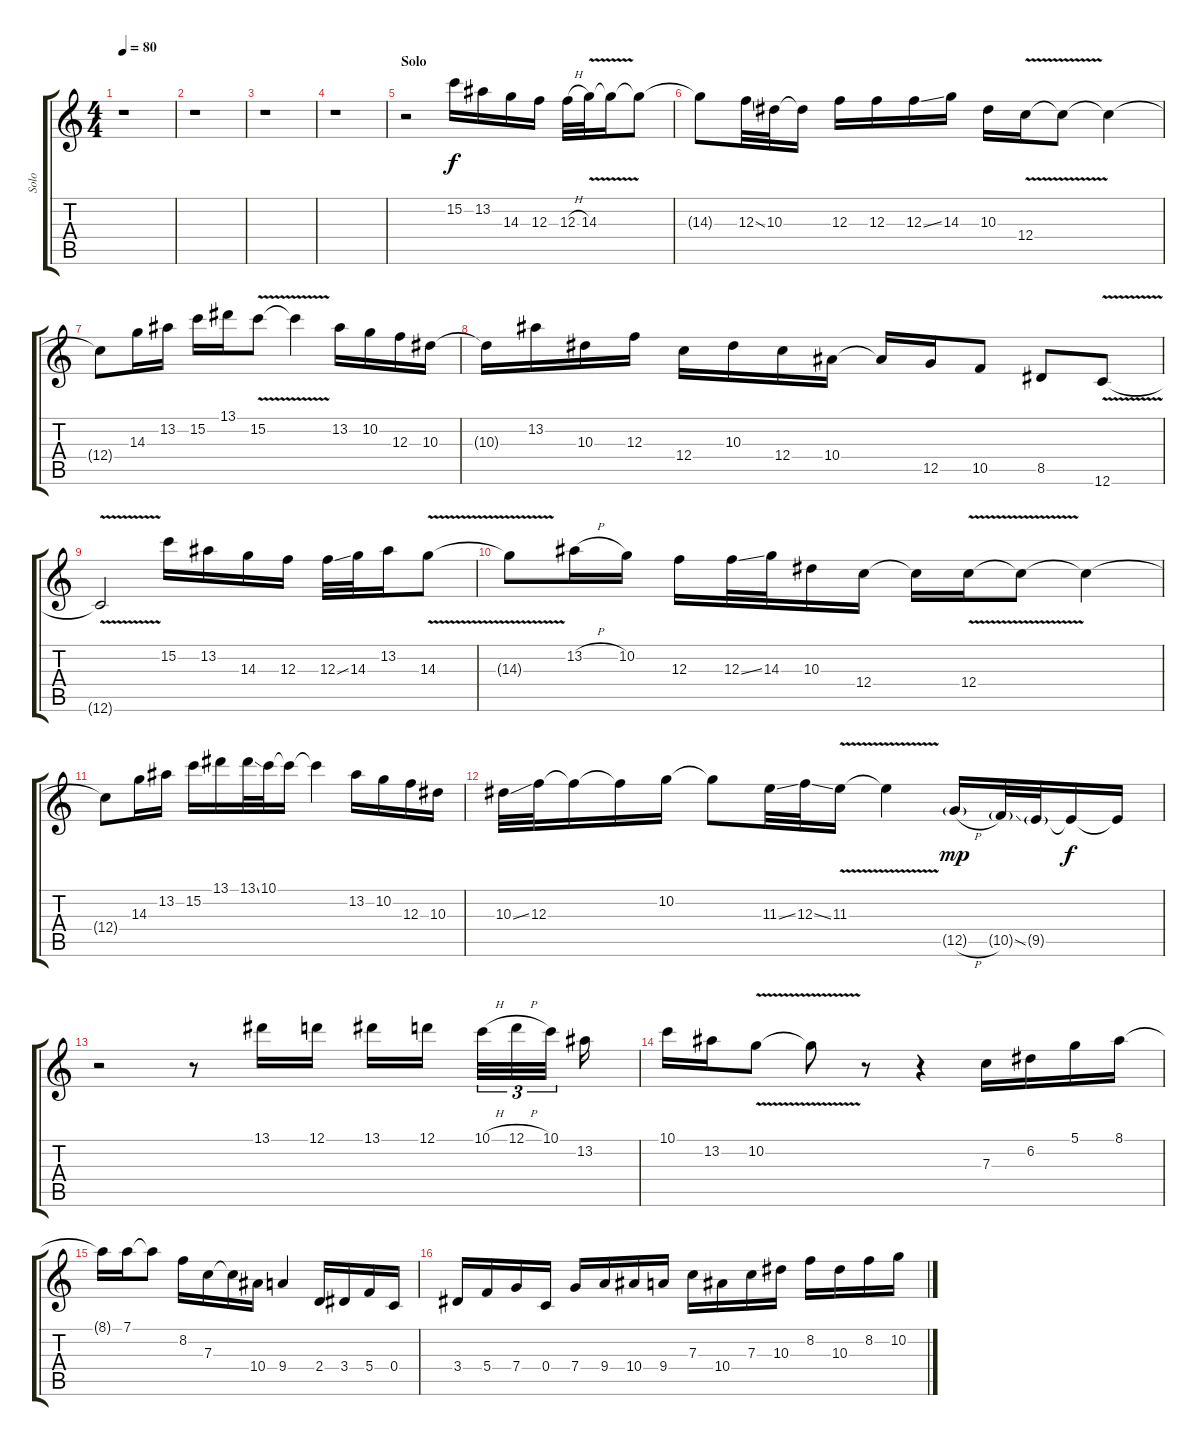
\track ("Solo" "Solo") {instrument acousticguitarsteel}
\staff {score tabs}
\tuning (D4 A3 F3 C3 G2 C2) {hide}
\ts (4 4)
\tempo 80
\clef g2
\ks c
r.1{dy f} |
r.1 |
r.1 |
r.1 |
\section ("" "Solo")
r.2{instrument acousticguitarnylon} 15.2.16 13.2.16 14.3.16 12.3.16 12.3{h}.32 14.3{v}.32 14.3{t}.16 14.3{t}.8 |
14.3{t}.8 12.3{ss}.32 10.3.32 10.3{t}.16 12.3.16 12.3.16 12.3{ss}.16 14.3.16 10.3.16 12.4{v}.16 12.4{t}.8 12.4{t}.4 |
12.4{t}.8 14.3.16 13.2.16 15.2.16 13.1.16 15.2{v}.8 15.2{t}.4 13.2.16 10.2.16 12.3.16 10.3.16 |
10.3{t}.16 13.2.16 10.3.16 12.3.16 12.4.16 10.3.16 12.4.16 10.4.16 10.4{t}.16 12.5.16 10.5.8 8.5.8 12.6{v}.8 |
12.6{t}.2 15.2.16 13.2.16 14.3.16 12.3.16 12.3{ss}.32 14.3.32 13.2.16 14.3{v}.8 |
14.3{t}.8 13.2{h}.16 10.2.16 12.3.16 12.3{ss}.32 14.3.32 10.3.16 12.4.16 12.4{t}.16 12.4{v}.16 12.4{t}.8 12.4{t}.4 |
12.4{t}.8 14.3.16 13.2.16 15.2.16 13.1.16 13.1{ss}.32 10.1.32 10.1{t}.16 10.1{t}.4 13.2.16 10.2.16 12.3.16 10.3.16 |
10.3{ss}.32 12.3.32 12.3{t}.16 12.3{t}.16 10.2.16 10.2{t}.8 11.3{ss}.32 12.3{ss}.32 11.3{v}.16 11.3{t}.4 12.5{h g}.16{dy mp} 10.5{ss g}.32 9.5{g}.32 9.5{t}.16{dy f} 9.5{t}.16 |
r.2 r.8 13.1.16 12.1.16 13.1.16 12.1.16 10.1{h}.32{tu (3 2)} 12.1{h}.32{tu (3 2)} 10.1.32{tu (3 2)} 13.2.16 |
10.1.16 13.2.16 10.2{v}.8 10.2{t}.8 r.8 r.4 7.3.16 6.2.16 5.1.16 8.1.16 |
8.1{t}.16 7.1.16 7.1{t}.8 8.2.16 7.3.16 7.3{t}.16 10.4.16 9.4.4 2.4.16 3.4.16 5.4.16 0.4.16 |
3.4.16 5.4.16 7.4.16 0.4.16 7.4.16 9.4.16 10.4.16 9.4.16 7.3.16 10.4.16 7.3.16 10.3.16 8.2.16 10.3.16 8.2.16 10.2.16
